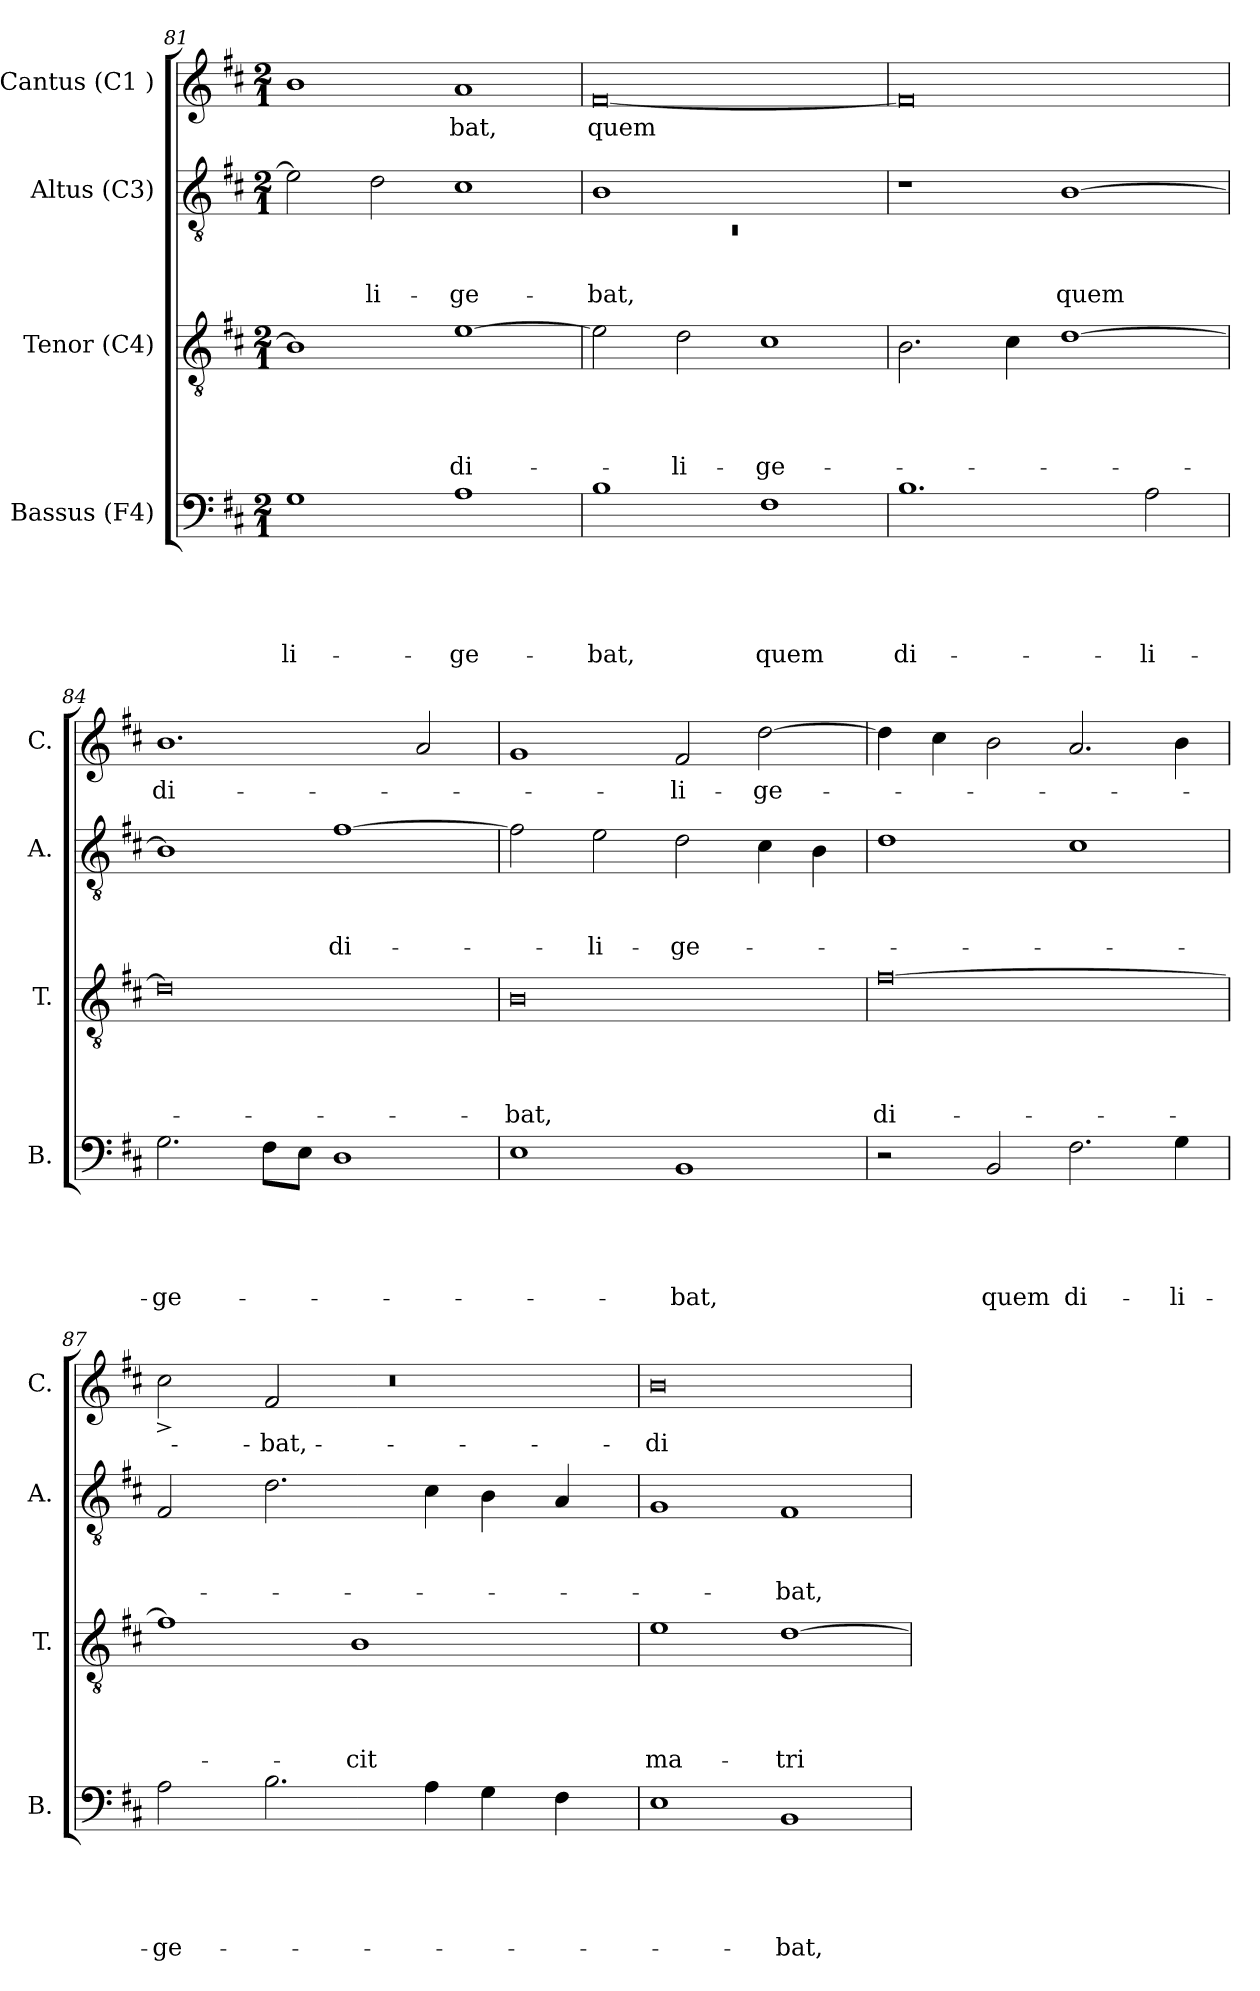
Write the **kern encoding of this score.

**kern	**text	**text	**text	**text	**text	**kern	**text	**text	**text	**text	**kern	**text	**text	**text	**kern	**text
*part4	*part4	*part4	*part4	*part4	*part4	*part3	*part3	*part3	*part3	*part3	*part2	*part2	*part2	*part2	*part1	*part1
*staff4	*staff4	*staff4	*staff4	*staff4	*staff4	*staff3	*staff3	*staff3	*staff3	*staff3	*staff2	*staff2	*staff2	*staff2	*staff1	*staff1
*I"Bassus (F4)	*	*	*	*	*	*I"Tenor (C4)	*	*	*	*	*I"Altus (C3)	*	*	*	*I"Cantus (C1 )	*
*I'B.	*	*	*	*	*	*I'T.	*	*	*	*	*I'A.	*	*	*	*I'C.	*
*clefF4	*	*	*	*	*	*clefGv2	*	*	*	*	*clefGv2	*	*	*	*clefG2	*
*k[f#c#]	*	*	*	*	*	*k[f#c#]	*	*	*	*	*k[f#c#]	*	*	*	*k[f#c#]	*
*D:	*	*	*	*	*	*D:	*	*	*	*	*D:	*	*	*	*D:	*
*M2/1	*	*	*	*	*	*M2/1	*	*	*	*	*M2/1	*	*	*	*M2/1	*
=81	=81	=81	=81	=81	=81	=81	=81	=81	=81	=81	=81	=81	=81	=81	=81	=81
!	!	!	!	!	!LO:LY:b:rj	!	!	!	!	!	!	!	!	!	!	!
1G	.	.	.	.	-li-	1B]	.	.	.	.	2e\]	.	.	.	1b	.
!	!	!	!	!	!	!	!	!	!	!	!	!	!	!LO:LY:b	!	!
.	.	.	.	.	.	.	.	.	.	.	2d\	.	.	-li-	.	.
!	!	!	!	!	!LO:LY:b	!	!	!	!	!LO:LY:b	!	!	!	!LO:LY:b	!	!LO:LY:b
1A	.	.	.	.	-ge-	[>1e	.	.	.	di-	1c#	.	.	-ge-	1a	-bat,
=82	=82	=82	=82	=82	=82	=82	=82	=82	=82	=82	=82	=82	=82	=82	=82	=82
*	*	*	*	*	*	*	*	*	*	*	*^	*	*	*	*	*
!	!	!	!	!	!LO:LY:b	!	!	!	!	!	!	!LO:N:vis=1	!	!	!LO:LY:b	!	!LO:LY:b
1B	.	.	.	.	-bat,	2e\]	.	.	.	.	1B	0rC	.	.	-bat,	[<0f#	quem
!	!	!	!	!	!	!	!	!	!	!LO:LY:b	!	!	!	!	!	!	!
.	.	.	.	.	.	2d\	.	.	.	-li-	.	.	.	.	.	.	.
!	!	!	!	!	!LO:LY:b	!	!	!	!	!LO:LY:b	!	!	!	!	!	!	!
1F#	.	.	.	.	quem	1c#	.	.	.	-ge-	1ryy	.	.	.	.	.	.
*	*	*	*	*	*	*	*	*	*	*	*v	*v	*	*	*	*	*
!!LO:LB:g=z
=83	=83	=83	=83	=83	=83	=83	=83	=83	=83	=83	=83	=83	=83	=83	=83	=83
!	!	!	!	!	!LO:LY:b	!	!	!	!	!	!	!	!	!	!	!
1.B	.	.	.	.	di-	2.B\	.	.	.	.	1r	.	.	.	0f#]	.
.	.	.	.	.	.	4c#\	.	.	.	.	.	.	.	.	.	.
!	!	!	!	!	!	!	!	!	!	!	!	!	!	!LO:LY:b	!	!
.	.	.	.	.	.	[>1d	.	.	.	.	[>1B	.	.	quem	.	.
!	!	!	!	!	!LO:LY:b	!	!	!	!	!	!	!	!	!	!	!
2A\	.	.	.	.	-li-	.	.	.	.	.	.	.	.	.	.	.
=84	=84	=84	=84	=84	=84	=84	=84	=84	=84	=84	=84	=84	=84	=84	=84	=84
!	!	!	!	!	!LO:LY:b	!	!	!	!	!	!	!	!	!	!	!LO:LY:b
2.G\	.	.	.	.	-ge-	0d]	.	.	.	.	1B]	.	.	.	1.b	di-
8F#\L	.	.	.	.	.	.	.	.	.	.	.	.	.	.	.	.
8E\J	.	.	.	.	.	.	.	.	.	.	.	.	.	.	.	.
!	!	!	!	!	!	!	!	!	!	!	!	!	!	!LO:LY:b	!	!
1D	.	.	.	.	.	.	.	.	.	.	[>1f#	.	.	di-	.	.
.	.	.	.	.	.	.	.	.	.	.	.	.	.	.	2a/	.
=85	=85	=85	=85	=85	=85	=85	=85	=85	=85	=85	=85	=85	=85	=85	=85	=85
!	!	!	!	!	!	!	!	!	!	!LO:LY:b	!	!	!	!	!	!
1E	.	.	.	.	.	0B	.	.	.	-bat,	2f#\]	.	.	.	1g	.
!	!	!	!	!	!	!	!	!	!	!	!	!	!	!LO:LY:b	!	!
.	.	.	.	.	.	.	.	.	.	.	2e\	.	.	-li-	.	.
!	!	!	!	!	!LO:LY:b	!	!	!	!	!	!	!	!	!LO:LY:b	!	!LO:LY:b
1BB	.	.	.	.	-bat,	.	.	.	.	.	2d\	.	.	-ge-	2f#/	-li-
!	!	!	!	!	!	!	!	!	!	!	!	!	!	!	!	!LO:LY:b
.	.	.	.	.	.	.	.	.	.	.	4c#\	.	.	.	[>2dd\	-ge-
.	.	.	.	.	.	.	.	.	.	.	4B\	.	.	.	.	.
=86	=86	=86	=86	=86	=86	=86	=86	=86	=86	=86	=86	=86	=86	=86	=86	=86
!	!	!	!	!	!	!	!	!	!	!LO:LY:b:rj	!	!	!	!	!	!
2r	.	.	.	.	.	[>0f#	.	.	.	di-	1d	.	.	.	4dd\]	.
.	.	.	.	.	.	.	.	.	.	.	.	.	.	.	4cc#\	.
!	!	!	!	!	!LO:LY:b	!	!	!	!	!	!	!	!	!	!	!
2BB/	.	.	.	.	quem	.	.	.	.	.	.	.	.	.	2b\	.
!	!	!	!	!	!LO:LY:b	!	!	!	!	!	!	!	!	!	!	!
2.F#\	.	.	.	.	di-	.	.	.	.	.	1c#	.	.	.	2.a/	.
!	!	!	!	!	!LO:LY:b	!	!	!	!	!	!	!	!	!	!	!
4G\	.	.	.	.	-li-	.	.	.	.	.	.	.	.	.	4b\	.
!!LO:PB:g=z
=87	=87	=87	=87	=87	=87	=87	=87	=87	=87	=87	=87	=87	=87	=87	=87	=87
*	*	*	*	*	*	*	*	*	*	*	*	*	*	*	*^	*
*	*	*	*	*	*	*	*	*	*	*	*	*	*	*	*	*^	*
!	!	!	!	!	!LO:LY:b	!	!	!	!	!	!	!	!	!	!	!	!LO:N:vis=1	!
2A\	.	.	.	.	-ge-	1f#]	.	.	.	.	2F#/	.	.	.	16.ryy	2cc#^<\	0r	.
.	.	.	.	.	.	.	.	.	.	.	.	.	.	.	1ryy	.	.	.
!	!	!	!	!	!	!	!	!	!	!	!	!	!	!	!	!	!	!LO:LY:b
2.B\	.	.	.	.	.	.	.	.	.	.	2.d\	.	.	.	.	2f#/	.	-bat,
!	!	!	!	!	!	!	!	!	!	!LO:LY:b	!	!	!	!	!	!	!	!
.	.	.	.	.	.	1B	.	.	.	-cit	.	.	.	.	.	1ryy	.	.
.	.	.	.	.	.	.	.	.	.	.	.	.	.	.	2ryy	.	.	.
4A\	.	.	.	.	.	.	.	.	.	.	4c#\	.	.	.	.	.	.	.
4G\	.	.	.	.	.	.	.	.	.	.	4B\	.	.	.	.	.	.	.
.	.	.	.	.	.	.	.	.	.	.	.	.	.	.	4ryy	.	.	.
4F#\	.	.	.	.	.	.	.	.	.	.	4A/	.	.	.	.	.	.	.
.	.	.	.	.	.	.	.	.	.	.	.	.	.	.	8ryy	.	.	.
.	.	.	.	.	.	.	.	.	.	.	.	.	.	.	32ryy	.	.	.
*	*	*	*	*	*	*	*	*	*	*	*	*	*	*	*v	*v	*v	*
=88	=88	=88	=88	=88	=88	=88	=88	=88	=88	=88	=88	=88	=88	=88	=88	=88
!	!	!	!	!	!	!	!	!	!	!LO:LY:b	!	!	!	!	!	!LO:LY:b:rj
1E	.	.	.	.	.	1e	.	.	.	ma-	1G	.	.	.	0b	di-
!	!	!	!	!	!LO:LY:b	!	!	!	!	!LO:LY:b	!	!	!	!LO:LY:b	!	!
1BB	.	.	.	.	-bat,	[>1d	.	.	.	-tri	1F#	.	.	-bat,	.	.
=	=	=	=	=	=	=	=	=	=	=	=	=	=	=	=	=
*-	*-	*-	*-	*-	*-	*-	*-	*-	*-	*-	*-	*-	*-	*-	*-	*-
